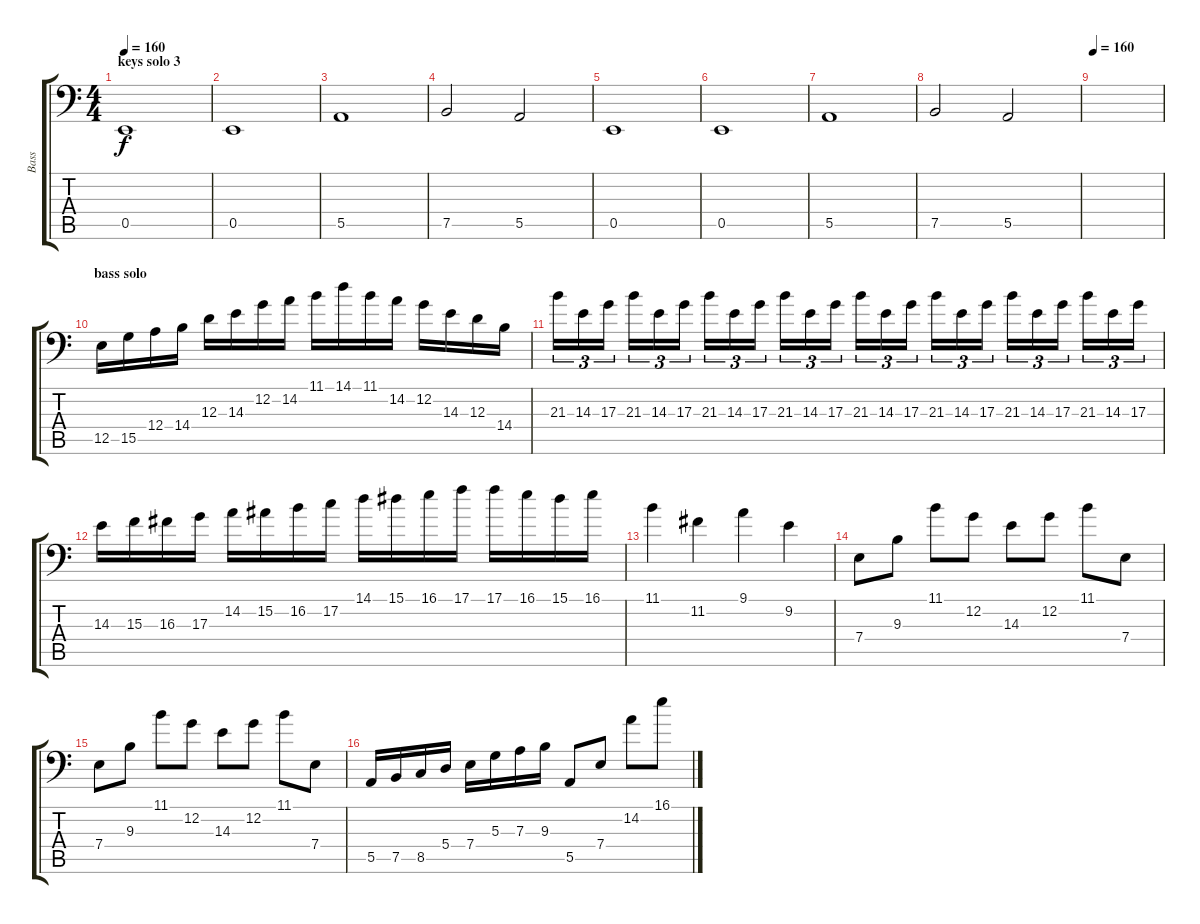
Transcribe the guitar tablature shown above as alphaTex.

\track ("Bass" "Bass") {instrument electricbassfinger}
\staff {score tabs}
\tuning (C3 G2 D2 A1 E1 B0) {hide}
\ts (4 4)
\section ("" "keys solo 3")
\tempo 160
\clef f4
\ks c
0.5.1{dy f} |
0.5.1 |
5.5.1 |
7.5.2 5.5.2 |
0.5.1 |
0.5.1 |
5.5.1 |
7.5.2 5.5.2 |
\tempo 160
|
\section ("" "bass solo")
12.5.16{volume 16} 15.5.16 12.4.16 14.4.16 12.3.16 14.3.16 12.2.16 14.2.16 11.1.16 14.1.16 11.1.16 14.2.16 12.2.16 14.3.16 12.3.16 14.4.16 |
21.3.16{tu (3 2)} 14.3.16{tu (3 2)} 17.3.16{tu (3 2)} 21.3.16{tu (3 2)} 14.3.16{tu (3 2)} 17.3.16{tu (3 2)} 21.3.16{tu (3 2)} 14.3.16{tu (3 2)} 17.3.16{tu (3 2)} 21.3.16{tu (3 2)} 14.3.16{tu (3 2)} 17.3.16{tu (3 2)} 21.3.16{tu (3 2)} 14.3.16{tu (3 2)} 17.3.16{tu (3 2)} 21.3.16{tu (3 2)} 14.3.16{tu (3 2)} 17.3.16{tu (3 2)} 21.3.16{tu (3 2)} 14.3.16{tu (3 2)} 17.3.16{tu (3 2)} 21.3.16{tu (3 2)} 14.3.16{tu (3 2)} 17.3.16{tu (3 2)} |
14.3.16 15.3.16 16.3.16 17.3.16 14.2.16 15.2.16 16.2.16 17.2.16 14.1.16 15.1.16 16.1.16 17.1.16 17.1.16 16.1.16 15.1.16 16.1.16 |
11.1.4 11.2.4 9.1.4 9.2.4 |
7.4.8 9.3.8 11.1.8 12.2.8 14.3.8 12.2.8 11.1.8 7.4.8 |
7.4.8 9.3.8 11.1.8 12.2.8 14.3.8 12.2.8 11.1.8 7.4.8 |
5.5.16 7.5.16 8.5.16 5.4.16 7.4.16 5.3.16 7.3.16 9.3.16 5.5.8 7.4.8 14.2.8 16.1.8
